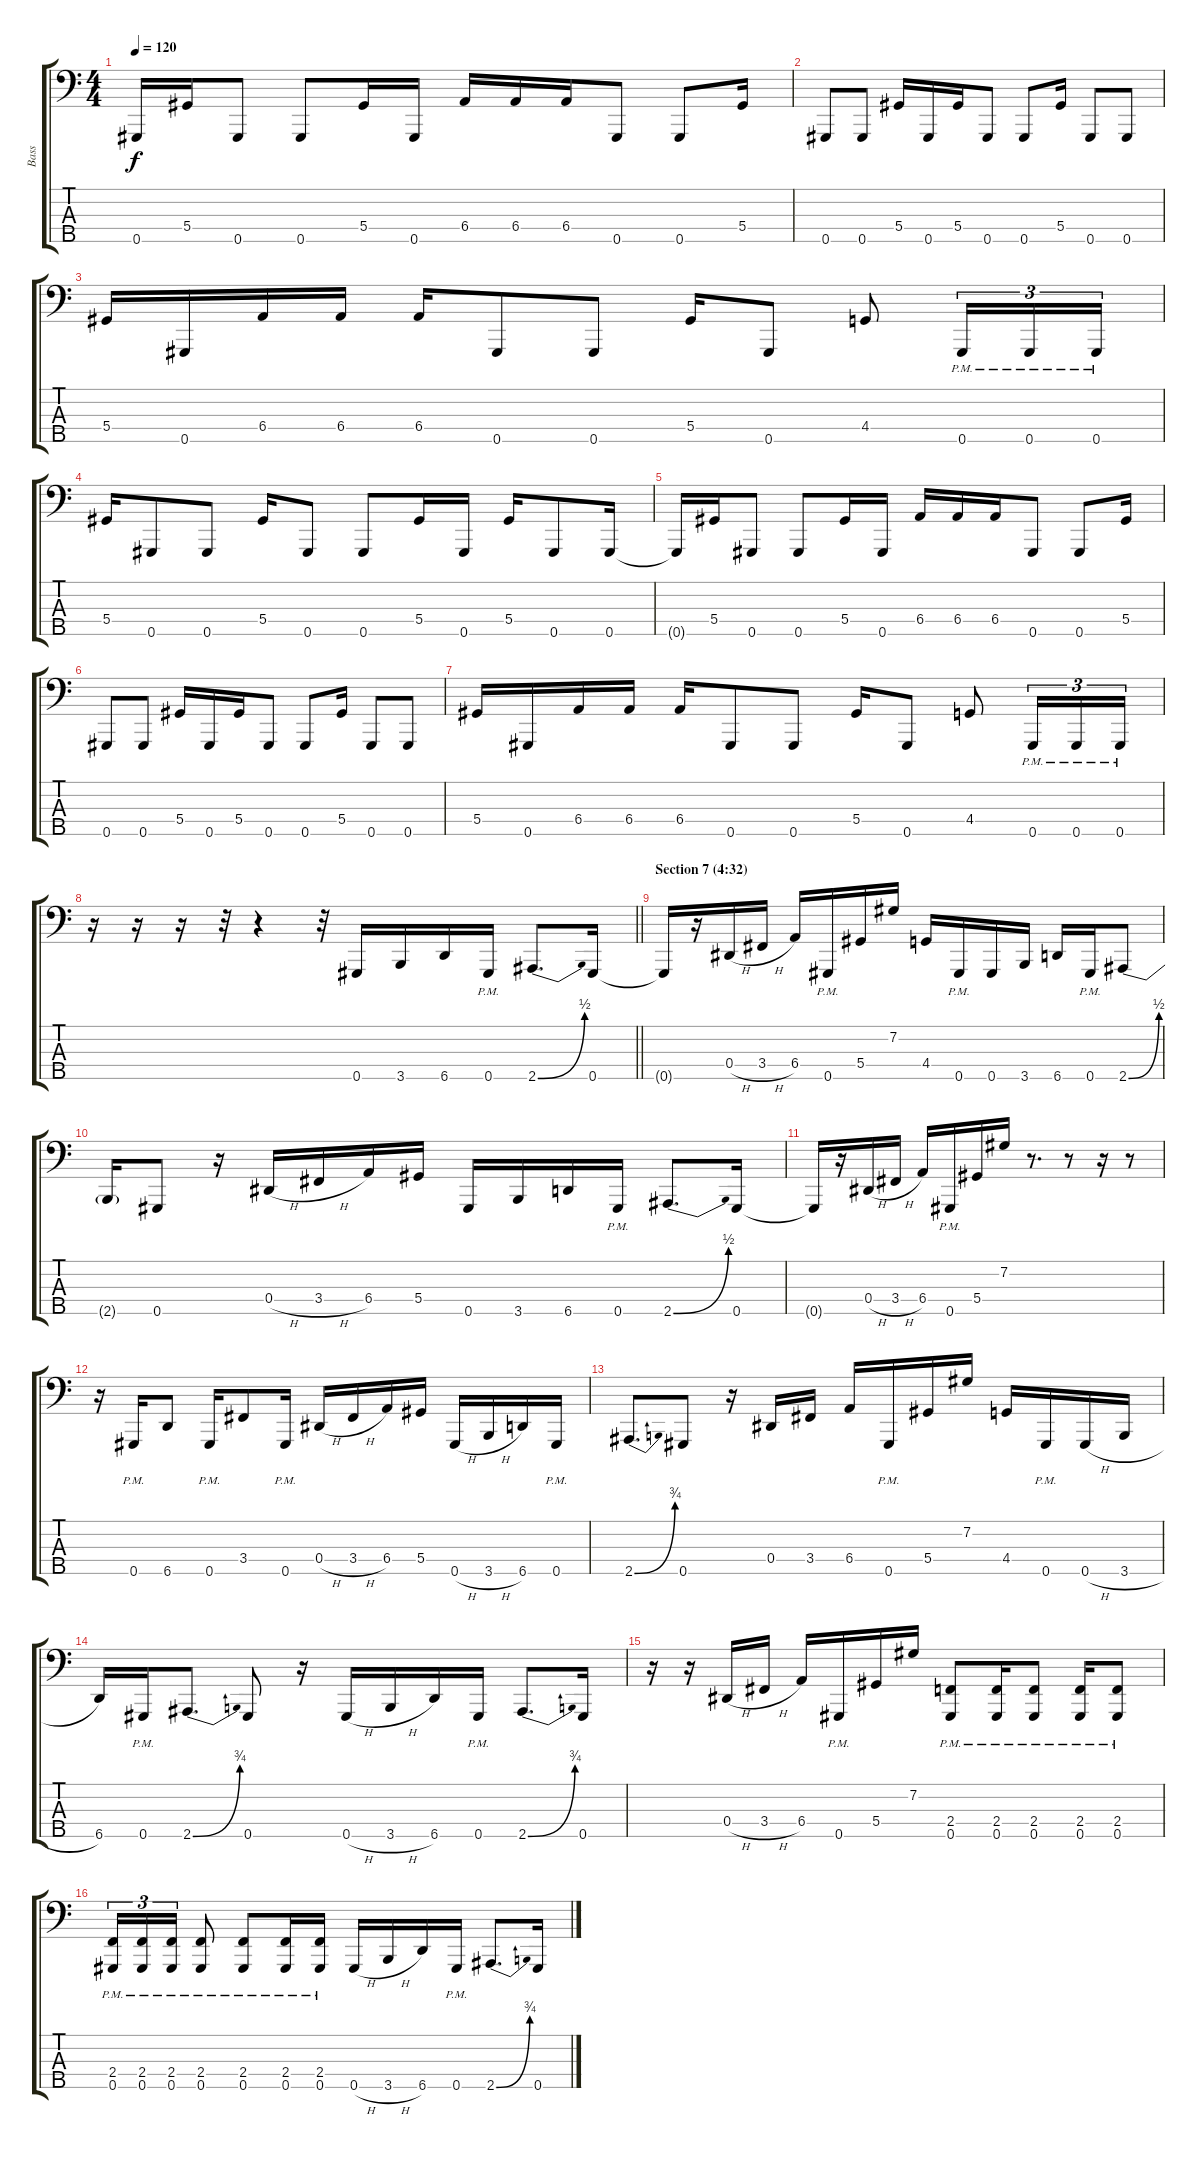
\track ("Bass" "Bass") {instrument electricbasspick}
\staff {score tabs}
\tuning (Gb2 Db2 Ab1 Eb1 Ab0) {hide}
\ts (4 4)
\tempo 120
\clef f4
\ks c
0.5{t}.16{dy f} 5.4.16 0.5.8 0.5.8 5.4.16 0.5.16 6.4.16 6.4.16 6.4.16 0.5.8 0.5.8 5.4.16 |
0.5.8 0.5.8 5.4.16 0.5.16 5.4.16 0.5.8 0.5.8 5.4.16 0.5.8 0.5.8 |
5.4.16 0.5.16 6.4.16 6.4.16 6.4.16 0.5.8 0.5.8 5.4.16 0.5.8 4.4.8 0.5{pm}.16{tu (3 2)} 0.5{pm}.16{tu (3 2)} 0.5{pm}.16{tu (3 2)} |
5.4.16 0.5.8 0.5.8 5.4.16 0.5.8 0.5.8 5.4.16 0.5.16 5.4.16 0.5.8 0.5.16 |
0.5{t}.16 5.4.16 0.5.8 0.5.8 5.4.16 0.5.16 6.4.16 6.4.16 6.4.16 0.5.8 0.5.8 5.4.16 |
0.5.8 0.5.8 5.4.16 0.5.16 5.4.16 0.5.8 0.5.8 5.4.16 0.5.8 0.5.8 |
5.4.16 0.5.16 6.4.16 6.4.16 6.4.16 0.5.8 0.5.8 5.4.16 0.5.8 4.4.8 0.5{pm}.16{tu (3 2)} 0.5{pm}.16{tu (3 2)} 0.5{pm}.16{tu (3 2)} |
\barLineRight lightlight
r.16 r.16 r.16 r.32 r.4 r.32 0.5.16 3.5.16 6.5.16 0.5{pm}.16 2.5{be (bend 0 0 60 2)}.8{d} 0.5.16 |
\section ("" "Section 7 (4:32)")
0.5{t}.16 r.16 0.4{h}.16 3.4{h}.16 6.4.16 0.5{pm}.16 5.4.16 7.2.16 4.4.16 0.5{pm}.16 0.5.16 3.5.16 6.5.16 0.5{pm}.16 2.5{be (bend 0 0 60 2)}.8 |
2.5{t}.16 0.5.8 r.16 0.4{h}.16 3.4{h}.16 6.4.16 5.4.16 0.5.16 3.5.16 6.5.16 0.5{pm}.16 2.5{be (bend 0 0 60 2)}.8{d} 0.5.16 |
0.5{t}.16 r.16 0.4{h}.16 3.4{h}.16 6.4.16 0.5{pm}.16 5.4.16 7.2.16 r.8{d} r.8 r.16 r.8 |
r.16 0.5{pm}.16 6.5.8 0.5{pm}.16 3.4.8 0.5{pm}.16 0.4{h}.16 3.4{h}.16 6.4.16 5.4.16 0.5{h}.16 3.5{h}.16 6.5.16 0.5{pm}.16 |
2.5{be (bend 0 0 60 3)}.8{d} 0.5.8 r.16 0.4.16 3.4.16 6.4.16 0.5{pm}.16 5.4.16 7.2.16 4.4.16 0.5{pm}.16 0.5{h}.16 3.5{h}.16 |
6.5.16 0.5{pm}.16 2.5{be (bend 0 0 60 3)}.8{d} 0.5.8 r.16 0.5{h}.16 3.5{h}.16 6.5.16 0.5{pm}.16 2.5{be (bend 0 0 60 3)}.8{d} 0.5.16 |
r.16 r.16 0.4{h}.16 3.4{h}.16 6.4.16 0.5{pm}.16 5.4.16 7.2.16 (2.4{pm} 0.5{pm}).8 (2.4{pm} 0.5{pm}).16 (2.4{pm} 0.5{pm}).8 (2.4{pm} 0.5{pm}).16 (2.4{pm} 0.5{pm}).8 |
(2.4{pm} 0.5{pm}).16{tu (3 2)} (2.4{pm} 0.5{pm}).16{tu (3 2)} (2.4{pm} 0.5{pm}).16{tu (3 2)} (2.4{pm} 0.5{pm}).8 (2.4{pm} 0.5{pm}).8 (2.4{pm} 0.5{pm}).16 (2.4{pm} 0.5{pm}).16 0.5{h}.16 3.5{h}.16 6.5.16 0.5{pm}.16 2.5{be (bend 0 0 60 3)}.8{d} 0.5.16
